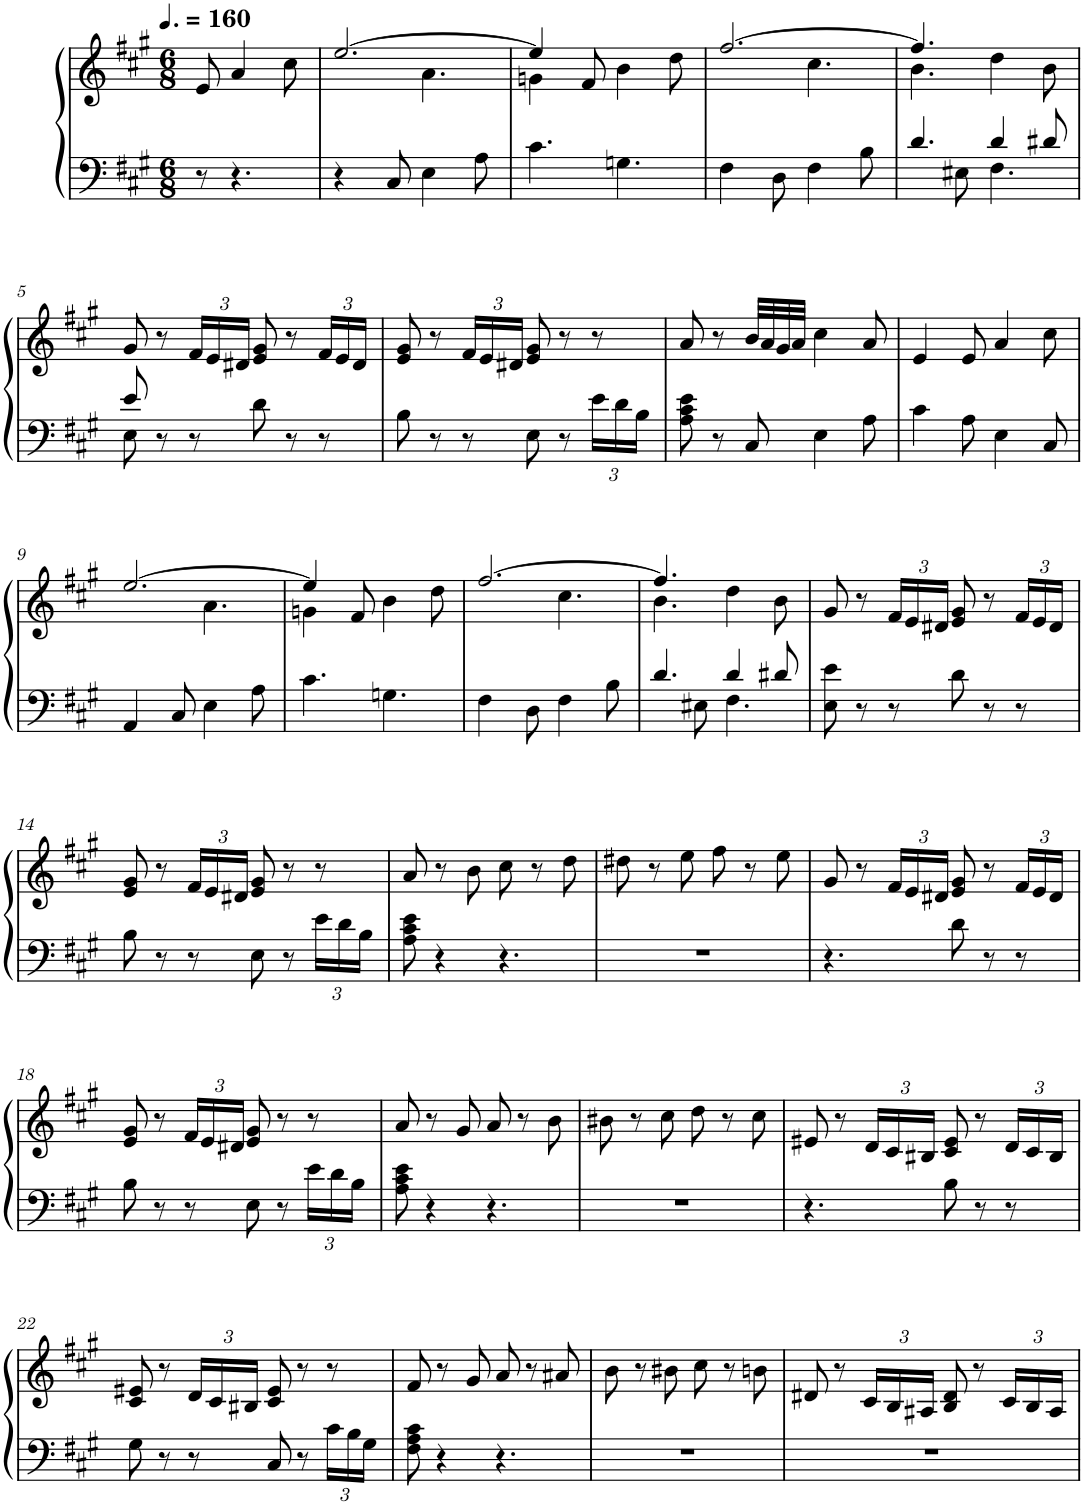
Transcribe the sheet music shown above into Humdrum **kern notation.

**kern	**kern
*part1	*part1
*staff2	*staff1
*I"Piano	*
*I'Pno.	*
*clefF4	*clefG2
*k[f#c#g#]	*k[f#c#g#]
*M6/8	*M6/8
*MM240	*MM240
=	=
8r	8e/
4.r	4a/
.	8cc#\
=1	=1
*	*^
4r	[2.ee/	4.ryy
8C#/	.	.
4E\	.	4.a\
8A\	.	.
=2	=2	=2
4.c#\	4ee/]	4gn\
.	8f#/	2ryy
4.Gn\	4b\	.
.	8dd\	.
=3	=3	=3
4F#\	[2.ff#/	4.ryy
8D\	.	.
4F#\	.	4.cc#\
8B\	.	.
=4	=4	=4
*^	*	*
4.d/	4ryy	4.ff#/]	4.b\
.	8E#X\	.	.
4d/	4.F#\	4dd\	4.ryy
8d#X/	.	8b\	.
*	*	*v	*v
!!LO:LB:g=z
=5	=5	=5
8e/	8E\	8g#/
8r	2ryy	8r
*	*	*Xbrackettup
8r	.	24f#/LL
.	.	24e/
.	.	24d#X/JJ
8d\	.	8e/ 8g#/
8r	.	8r
8r	8ryy	24f#/LL
.	.	24e/
.	.	24d#/JJ
*v	*v	*
=6	=6
8B\	8e/ 8g#/
8r	8r
8r	24f#/LL
.	24e/
.	24d#X/JJ
8E\	8e/ 8g#/
8r	8r
*Xbrackettup	*
24e\LL	8r
24d\	.
24B\JJ	.
=7	=7
8A\ 8c#\ 8e\	8a/
8r	8r
8C#/	32b/LLL
.	32a/
.	32g#/
.	32a/JJJ
4E\	4cc#\
8A\	8a/
=8	=8
4c#\	4e/
8A\	8e/
4E\	4a/
8C#/	8cc#\
!!LO:LB:g=z
=9	=9
*	*^
4AA/	[2.ee/	4.ryy
8C#/	.	.
4E\	.	4.a\
8A\	.	.
=10	=10	=10
4.c#\	4ee/]	4gn\
.	8f#/	2ryy
4.Gn\	4b\	.
.	8dd\	.
=11	=11	=11
4F#\	[2.ff#/	4.ryy
8D\	.	.
4F#\	.	4.cc#\
8B\	.	.
=12	=12	=12
*^	*	*
4.d/	4ryy	4.ff#/]	4.b\
.	8E#X\	.	.
4d/	4.F#\	4dd\	4.ryy
8d#X/	.	8b\	.
*v	*v	*	*
*	*v	*v
=13	=13
8E\ 8e\	8g#/
8r	8r
8r	24f#/LL
.	24e/
.	24d#X/JJ
8d\	8e/ 8g#/
8r	8r
8r	24f#/LL
.	24e/
.	24d#/JJ
!!LO:LB:g=z
=14	=14
8B\	8e/ 8g#/
8r	8r
8r	24f#/LL
.	24e/
.	24d#X/JJ
8E\	8e/ 8g#/
8r	8r
24e\LL	8r
24d\	.
24B\JJ	.
=15	=15
8A\ 8c#\ 8e\	8a/
4r	8r
.	8b\
4.r	8cc#\
.	8r
.	8dd\
=16	=16
2.r	8dd#X\
.	8r
.	8ee\
.	8ff#\
.	8r
.	8ee\
=17	=17
4.r	8g#/
.	8r
.	24f#/LL
.	24e/
.	24d#X/JJ
8d\	8e/ 8g#/
8r	8r
8r	24f#/LL
.	24e/
.	24d#/JJ
!!LO:LB:g=z
=18	=18
8B\	8e/ 8g#/
8r	8r
8r	24f#/LL
.	24e/
.	24d#X/JJ
8E\	8e/ 8g#/
8r	8r
24e\LL	8r
24d\	.
24B\JJ	.
=19	=19
8A\ 8c#\ 8e\	8a/
4r	8r
.	8g#/
4.r	8a/
.	8r
.	8b\
=20	=20
2.r	8b#X\
.	8r
.	8cc#\
.	8dd\
.	8r
.	8cc#\
=21	=21
4.r	8e#X/
.	8r
.	24d/LL
.	24c#/
.	24B#X/JJ
8B\	8c#/ 8e#/
8r	8r
8r	24d/LL
.	24c#/
.	24B#/JJ
!!LO:LB:g=z
=22	=22
8G#\	8c#/ 8e#X/
8r	8r
8r	24d/LL
.	24c#/
.	24B#X/JJ
8C#/	8c#/ 8e#/
8r	8r
24c#\LL	8r
24B\	.
24G#\JJ	.
=23	=23
8F#\ 8A\ 8c#\	8f#/
4r	8r
.	8g#/
4.r	8a/
.	8r
.	8a#X/
=24	=24
2.r	8b\
.	8r
.	8b#X\
.	8cc#\
.	8r
.	8bn\
=25	=25
2.r	8d#X/
.	8r
.	24c#/LL
.	24B/
.	24A#X/JJ
.	8B/ 8d#/
.	8r
.	24c#/LL
.	24B/
.	24A#/JJ
=	=
*-	*-
